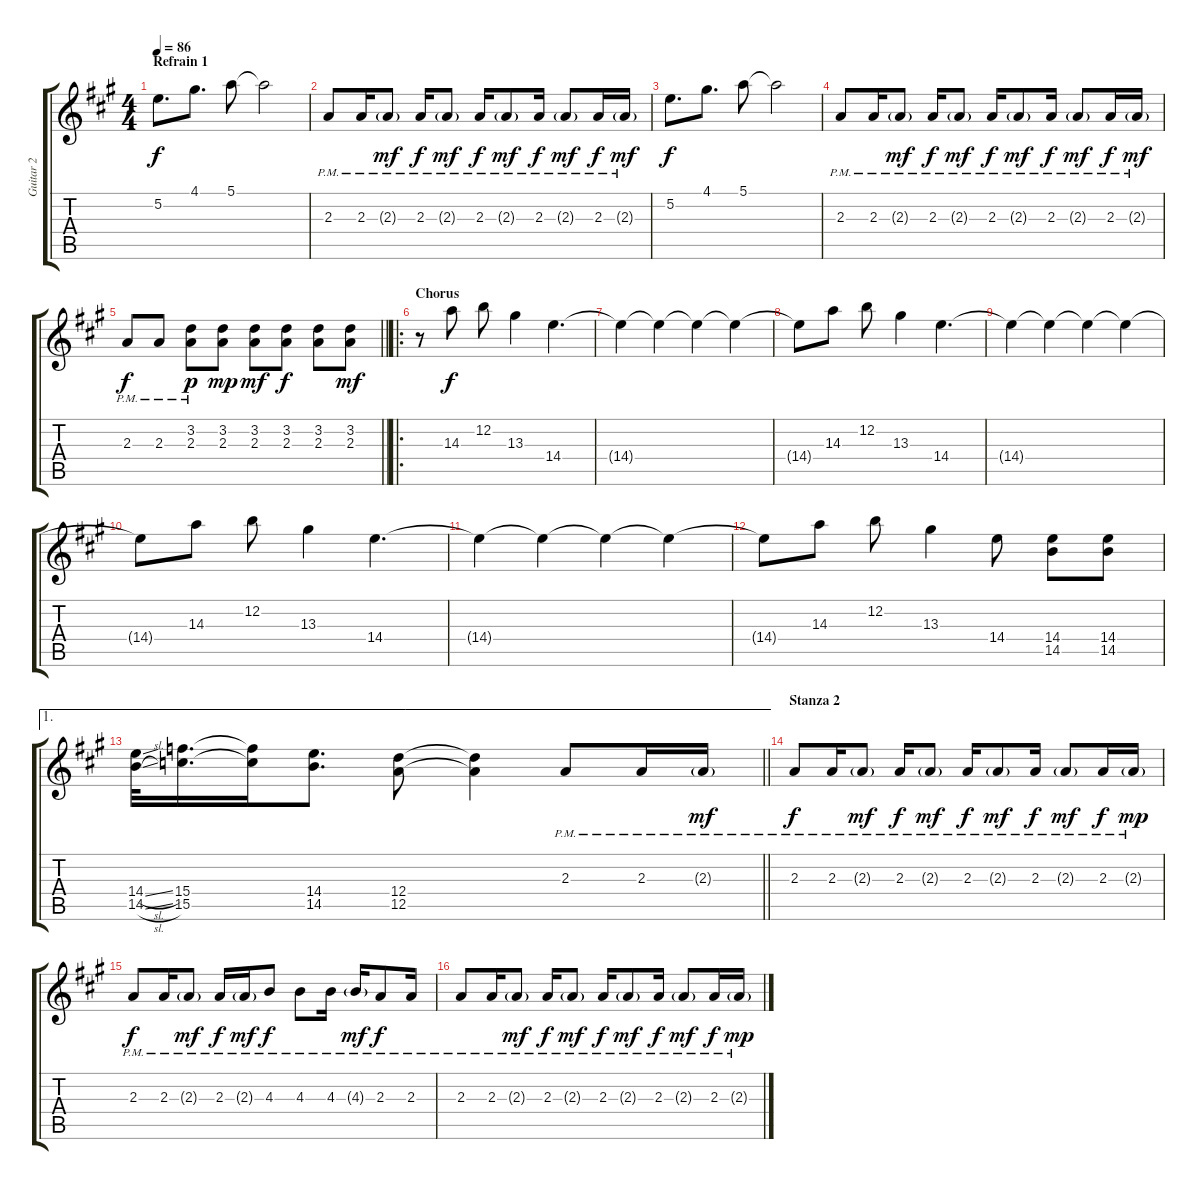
\track ("Guitar 2" "Guitar 2") {instrument distortionguitar}
\staff {score tabs}
\tuning (E4 B3 G3 D3 A2 E2) {hide}
\ts (4 4)
\section ("" "Refrain 1")
\tempo 86
\clef g2
\ks a
5.2.8{d dy f volume 12} 4.1.8{d} 5.1.8 5.1{t}.2 |
2.3{pm}.8{instrument electricguitarmuted} 2.3{pm}.16 2.3{g pm}.8{dy mf} 2.3{pm}.16{dy f} 2.3{g pm}.8{dy mf} 2.3{pm}.16{dy f} 2.3{g pm}.8{dy mf} 2.3{pm}.16{dy f} 2.3{g pm}.8{dy mf} 2.3{pm}.16{dy f} 2.3{g pm}.16{dy mf} |
5.2.8{d dy f instrument distortionguitar} 4.1.8{d} 5.1.8 5.1{t}.2 |
2.3{pm}.8{instrument electricguitarmuted} 2.3{pm}.16 2.3{g pm}.8{dy mf} 2.3{pm}.16{dy f} 2.3{g pm}.8{dy mf} 2.3{pm}.16{dy f} 2.3{g pm}.8{dy mf} 2.3{pm}.16{dy f} 2.3{g pm}.8{dy mf} 2.3{pm}.16{dy f} 2.3{g pm}.16{dy mf} |
\barLineRight lightlight
2.3{pm}.8{dy f} 2.3{pm}.8 (3.2{pm} 2.3{pm}).8{dy p instrument distortionguitar} (3.2 2.3).8{dy mp} (3.2 2.3).8{dy mf} (3.2 2.3).8{dy f} (3.2 2.3).8 (3.2 2.3).8{dy mf} |
\ro
\section ("" "Chorus")
r.8 14.3.8{dy f} 12.2.8 13.3.4 14.4.4{d} |
14.4{t}.4{volume 11} 14.4{t}.4{volume 10} 14.4{t}.4{volume 9} 14.4{t}.4{volume 8} |
14.4{t}.8{volume 7} 14.3.8{volume 12} 12.2.8 13.3.4 14.4.4{d} |
14.4{t}.4{volume 11} 14.4{t}.4{volume 10} 14.4{t}.4{volume 9} 14.4{t}.4{volume 8} |
14.4{t}.8{volume 7} 14.3.8{volume 12} 12.2.8 13.3.4 14.4.4{d} |
14.4{t}.4{volume 11} 14.4{t}.4{volume 10} 14.4{t}.4{volume 9} 14.4{t}.4{volume 8} |
14.4{t}.8{volume 7} 14.3.8{volume 12} 12.2.8 13.3.4 14.4.8 (14.4 14.5).8{volume 10} (14.4 14.5).8 |
\ae 1
\barLineRight lightlight
(14.4{sl} 14.5{sl}).32 (15.4 15.5).16{d} (15.4{t} 15.5{t}).16 (14.4 14.5).8{d} (12.4 12.5).8 (12.4{t} 12.5{t}).4 2.3{pm}.8{instrument electricguitarmuted} 2.3{pm}.16 2.3{g pm}.16{dy mf} |
\section ("" "Stanza 2")
2.3{pm}.8{dy f} 2.3{pm}.16 2.3{g pm}.8{dy mf} 2.3{pm}.16{dy f} 2.3{g pm}.8{dy mf} 2.3{pm}.16{dy f} 2.3{g pm}.8{dy mf} 2.3{pm}.16{dy f} 2.3{g pm}.8{dy mf} 2.3{pm}.16{dy f} 2.3{g pm}.16{dy mp} |
2.3{pm}.8{dy f} 2.3{pm}.16 2.3{g pm}.8{dy mf} 2.3{pm}.16{dy f} 2.3{g pm}.16{dy mf} 4.3{pm}.8{dy f} 4.3{pm}.8 4.3{pm}.16 4.3{g pm}.16{dy mf} 2.3{pm}.8{dy f} 2.3{pm}.16 |
2.3{pm}.8 2.3{pm}.16 2.3{g pm}.8{dy mf} 2.3{pm}.16{dy f} 2.3{g pm}.8{dy mf} 2.3{pm}.16{dy f} 2.3{g pm}.8{dy mf} 2.3{pm}.16{dy f} 2.3{g pm}.8{dy mf} 2.3{pm}.16{dy f} 2.3{g pm}.16{dy mp}
